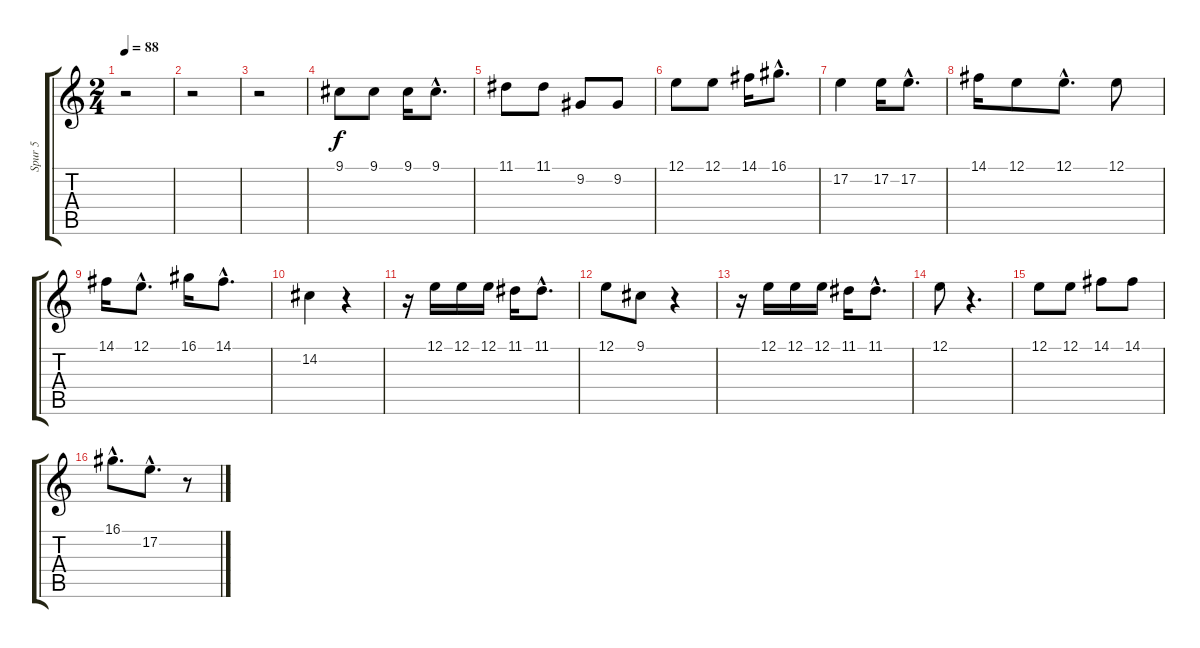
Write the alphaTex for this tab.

\track ("Spur 5" "Spur 5") {instrument honkytonkpiano}
\staff {score tabs}
\tuning (E4 B3 G3 D3 A2 E2) {hide}
\ts (2 4)
\tempo 88
\clef g2
\ks c
r.2{dy f} |
r.2 |
r.2 |
9.1.8 9.1.8 9.1.16 9.1{hac}.8{d} |
11.1.8 11.1.8 9.2.8 9.2.8 |
12.1.8 12.1.8 14.1.16 16.1{hac}.8{d} |
17.2.4 17.2.16 17.2{hac}.8{d} |
14.1.16 12.1.8 12.1{hac}.8{d} 12.1.8 |
14.1.16 12.1{hac}.8{d} 16.1.16 14.1{hac}.8{d} |
14.2.4 r.4 |
r.16 12.1.16 12.1.16 12.1.16 11.1.16 11.1{hac}.8{d} |
12.1.8 9.1.8 r.4 |
r.16 12.1.16 12.1.16 12.1.16 11.1.16 11.1{hac}.8{d} |
12.1.8 r.4{d} |
12.1.8 12.1.8 14.1.8 14.1.8 |
16.1{hac}.8{d} 17.2{hac}.8{d} r.8
